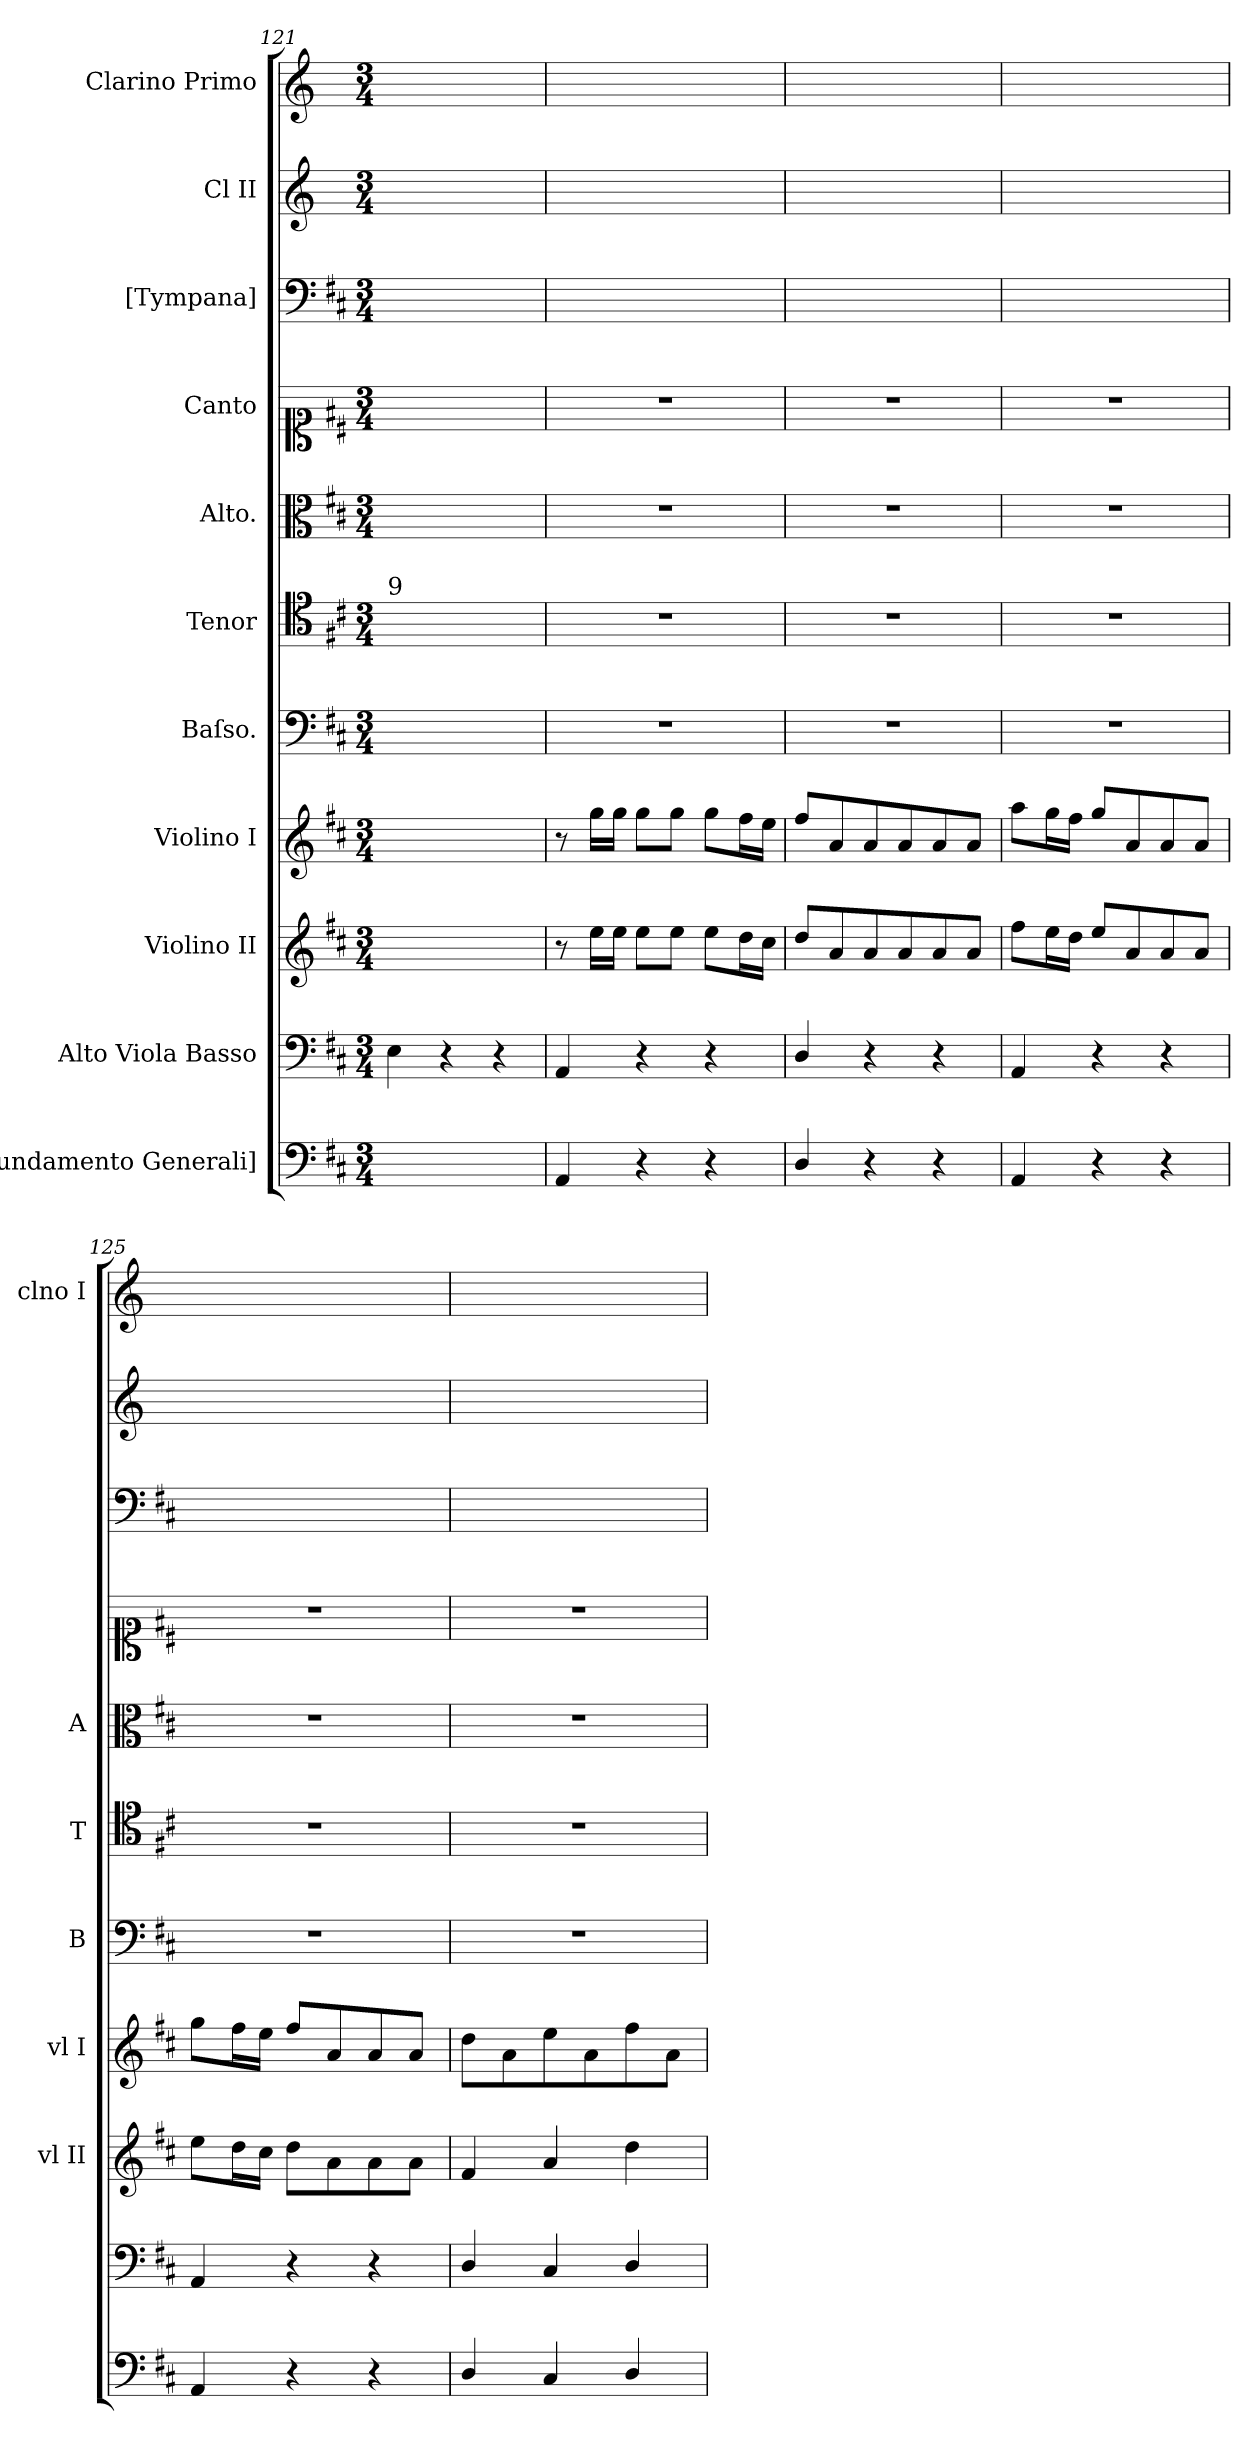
**kern	**kern	**kern	**kern	**kern	**kern	**kern	**kern	**kern	**kern	**kern
*part11	*part10	*part9	*part8	*part7	*part6	*part5	*part4	*part3	*part2	*part1
*staff11	*staff10	*staff9	*staff8	*staff7	*staff6	*staff5	*staff4	*staff3	*staff2	*staff1
*I"[Fundamento Generali]	*I"Alto Viola Basso	*I"Violino II	*I"Violino I	*I"Baſso.	*I"Tenor	*I"Alto.	*I"Canto	*I"[Tympana]	*I"Cl II	*I"Clarino Primo
*	*	*I'vl II	*I'vl I	*I'B	*I'T	*I'A	*	*	*	*I'clno I
*clefF4	*clefF4	*clefG2	*clefG2	*clefF4	*clefC4	*clefC3	*clefC1	*clefF4	*clefG2	*clefG2
*	*	*	*	*	*	*	*	*	*ITrd-1c-2	*ITrd-1c-2
*k[f#c#]	*k[f#c#]	*k[f#c#]	*k[f#c#]	*k[f#c#]	*k[f#c#]	*k[f#c#]	*k[f#c#]	*k[f#c#]	*k[f#c#]	*k[f#c#]
*M3/4	*M3/4	*M3/4	*M3/4	*M3/4	*M3/4	*M3/4	*M3/4	*M3/4	*M3/4	*M3/4
=121	=121	=121	=121	=121	=121	=121	=121	=121	=121	=121
!	!	!	!	!	!LO:TX:a:t=9	!	!	!	!	!
2.ryy	4E\	2.ryy	2.ryy	2.ryy	2.ryy	2.ryy	2.ryy	2.ryy	2.ryy	2.ryy
.	4r	.	.	.	.	.	.	.	.	.
.	4r	.	.	.	.	.	.	.	.	.
=122	=122	=122	=122	=122	=122	=122	=122	=122	=122	=122
4AA/	4AA/	8r	8r	2.r	2.r	2.r	2.r	2.ryy	2.ryy	2.ryy
.	.	16ee\LL	16gg\LL	.	.	.	.	.	.	.
.	.	16ee\JJ	16gg\JJ	.	.	.	.	.	.	.
4r	4r	8ee\L	8gg\L	.	.	.	.	.	.	.
.	.	8ee\J	8gg\J	.	.	.	.	.	.	.
4r	4r	8ee\L	8gg\L	.	.	.	.	.	.	.
.	.	16dd\L	16ff#\L	.	.	.	.	.	.	.
.	.	16cc#\JJ	16ee\JJ	.	.	.	.	.	.	.
=123	=123	=123	=123	=123	=123	=123	=123	=123	=123	=123
4D/	4D/	8dd\L	8ff#\L	2.r	2.r	2.r	2.r	2.ryy	2.ryy	2.ryy
.	.	8a/	8a/	.	.	.	.	.	.	.
4r	4r	8a/	8a/	.	.	.	.	.	.	.
.	.	8a/	8a/	.	.	.	.	.	.	.
4r	4r	8a/	8a/	.	.	.	.	.	.	.
.	.	8a/J	8a/J	.	.	.	.	.	.	.
=124	=124	=124	=124	=124	=124	=124	=124	=124	=124	=124
4AA/	4AA/	8ff#\L	8aa\L	2.r	2.r	2.r	2.r	2.ryy	2.ryy	2.ryy
.	.	16ee\L	16gg\L	.	.	.	.	.	.	.
.	.	16dd\JJ	16ff#\JJ	.	.	.	.	.	.	.
4r	4r	8ee\L	8gg\L	.	.	.	.	.	.	.
.	.	8a/	8a/	.	.	.	.	.	.	.
4r	4r	8a/	8a/	.	.	.	.	.	.	.
.	.	8a/J	8a/J	.	.	.	.	.	.	.
=125	=125	=125	=125	=125	=125	=125	=125	=125	=125	=125
4AA/	4AA/	8ee\L	8gg\L	2.r	2.r	2.r	2.r	2.ryy	2.ryy	2.ryy
.	.	16dd\L	16ff#\L	.	.	.	.	.	.	.
.	.	16cc#\JJ	16ee\JJ	.	.	.	.	.	.	.
4r	4r	8dd\L	8ff#\L	.	.	.	.	.	.	.
.	.	8a\	8a/	.	.	.	.	.	.	.
4r	4r	8a\	8a/	.	.	.	.	.	.	.
.	.	8a\J	8a/J	.	.	.	.	.	.	.
=126	=126	=126	=126	=126	=126	=126	=126	=126	=126	=126
4D/	4D/	4f#/	8dd\L	2.r	2.r	2.r	2.r	2.ryy	2.ryy	2.ryy
.	.	.	8a\	.	.	.	.	.	.	.
4C#/	4C#/	4a/	8ee\	.	.	.	.	.	.	.
.	.	.	8a\	.	.	.	.	.	.	.
4D/	4D/	4dd\	8ff#\	.	.	.	.	.	.	.
.	.	.	8a\J	.	.	.	.	.	.	.
=	=	=	=	=	=	=	=	=	=	=
*-	*-	*-	*-	*-	*-	*-	*-	*-	*-	*-
